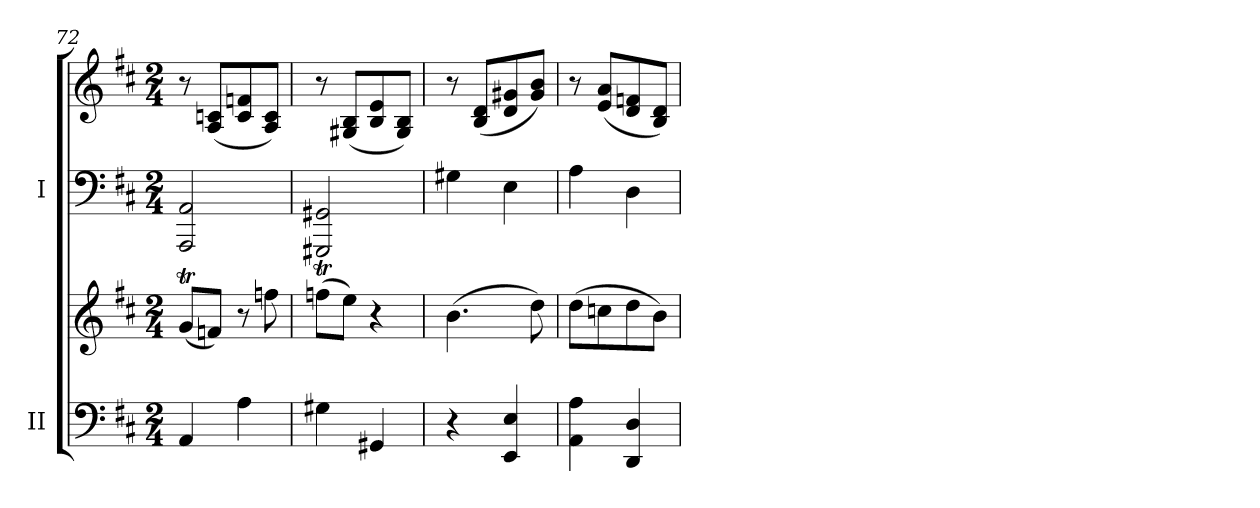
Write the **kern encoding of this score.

**kern	**kern	**kern	**kern
*part2	*part2	*part1	*part1
*staff4	*staff3	*staff2	*staff1
*I"II	*	*I"I	*
*I'II	*	*I'I	*
*clefF4	*clefG2	*clefF4	*clefG2
*k[f#c#]	*k[f#c#]	*k[f#c#]	*k[f#c#]
*M2/4	*M2/4	*M2/4	*M2/4
=72	=72	=72	=72
4AA/	(<8gT/L	2AAA/ 2AA/	8r
.	8fn/J)	.	(<8A/ 8cn/L
4A\	8r	.	8c/ 8fn/
.	8ffn\	.	8A/ 8c/J)
=73	=73	=73	=73
4G#X\	(>8ffnT\L	2GGG#X/ 2GG#X/	8r
.	8ee\J)	.	(<8G#X/ 8B/L
4GG#X/	4r	.	8B/ 8e/
.	.	.	8G#/ 8B/J)
=74	=74	=74	=74
4r	(>4.b\	4G#X\	8r
.	.	.	(<8B/ 8d/L
4EE/ 4E/	.	4E\	8d/ 8g#X/
.	8dd\)	.	8g#/ 8b/J)
=75	=75	=75	=75
4AA\ 4A\	(>8dd\L	4A\	8r
.	8ccn\	.	(<8e/ 8a/L
4DD/ 4D/	8dd\	4D\	8d/ 8fn/
.	8b\J)	.	8B/ 8d/J)
=	=	=	=
*-	*-	*-	*-
